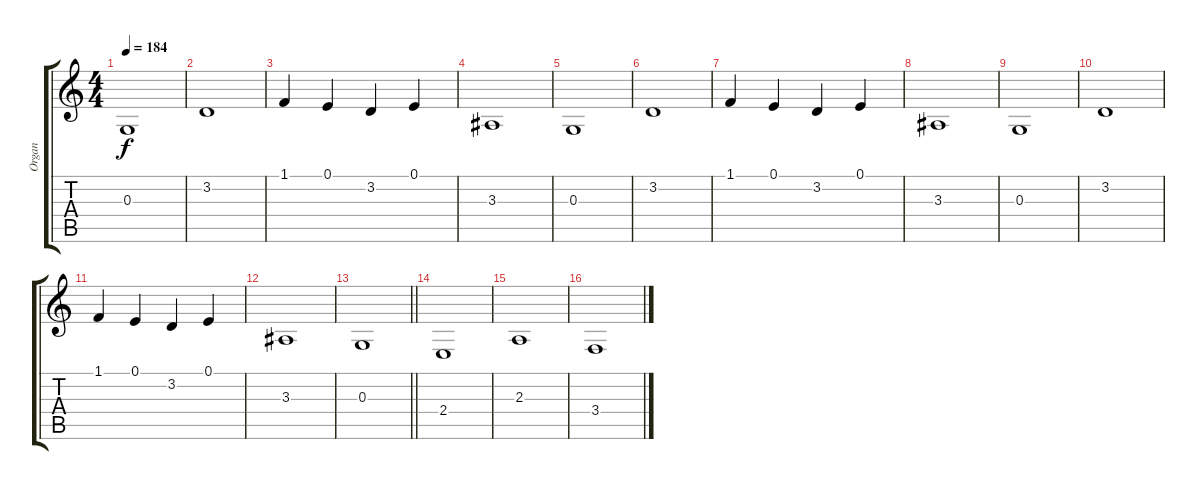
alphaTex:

\track ("Organ" "Organ") {instrument reedorgan}
\staff {score tabs}
\tuning (E4 B3 G3 D3 A2 E2) {hide}
\ts (4 4)
\tempo 184
\clef g2
\ks c
0.3.1{dy f} |
3.2.1 |
1.1.4 0.1.4 3.2.4 0.1.4 |
3.3.1 |
0.3.1 |
3.2.1 |
1.1.4 0.1.4 3.2.4 0.1.4 |
3.3.1 |
0.3.1 |
3.2.1 |
1.1.4 0.1.4 3.2.4 0.1.4 |
3.3.1 |
\barLineRight lightlight
0.3.1 |
2.4.1 |
2.3.1 |
3.4.1
